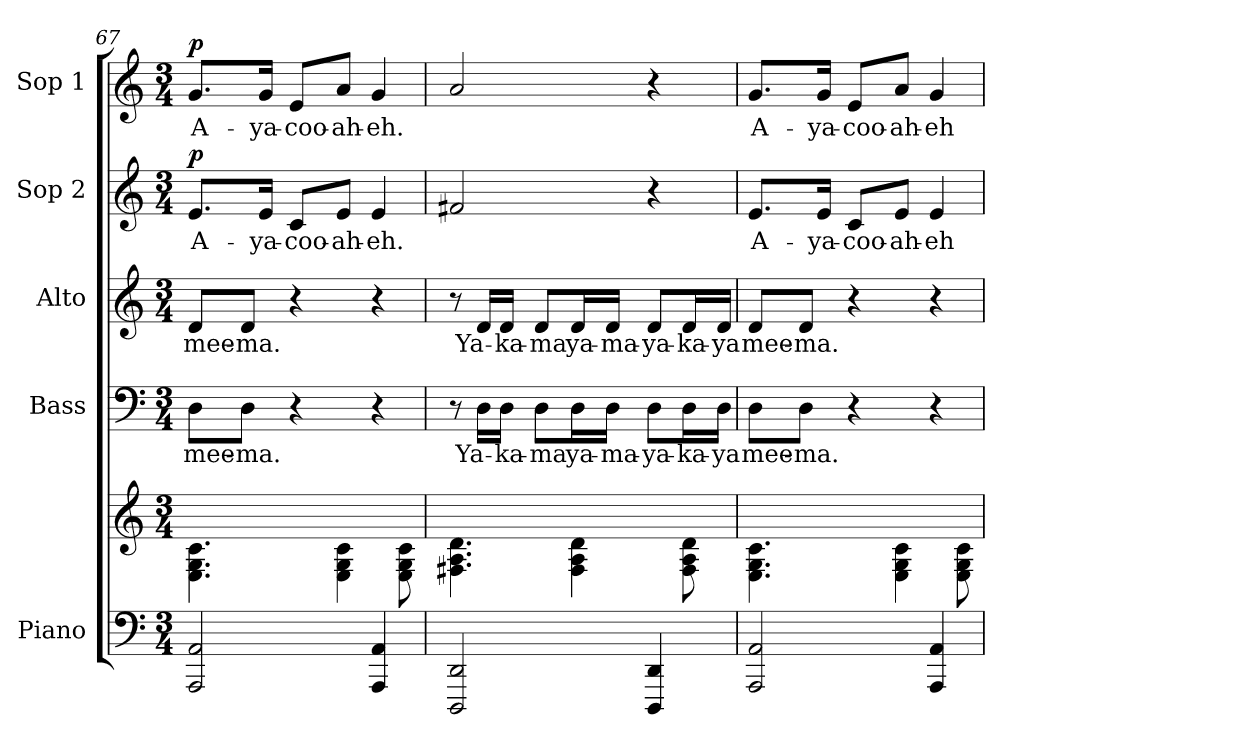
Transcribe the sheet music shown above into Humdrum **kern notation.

**kern	**kern	**kern	**text	**kern	**text	**kern	**text	**dynam	**kern	**text	**dynam
*part5	*part5	*part4	*part4	*part3	*part3	*part2	*part2	*part2	*part1	*part1	*part1
*staff6	*staff5	*staff4	*staff4	*staff3	*staff3	*staff2	*staff2	*staff2	*staff1	*staff1	*staff1
*I"Piano	*	*I"Bass	*	*I"Alto	*	*I"Sop 2	*	*	*I"Sop 1	*	*
*I'Pno.	*	*I'B.	*	*I'A.	*	*I'S.2	*	*	*I'S.1	*	*
*clefF4	*clefG2	*clefF4	*	*clefG2	*	*clefG2	*	*	*clefG2	*	*
*k[]	*k[]	*k[]	*	*k[]	*	*k[]	*	*	*k[]	*	*
*M3/4	*M3/4	*M3/4	*	*M3/4	*	*M3/4	*	*	*M3/4	*	*
=67	=67	=67	=67	=67	=67	=67	=67	=67	=67	=67	=67
!	!	!	!LO:LY:b	!	!LO:LY:b	!	!LO:LY:b	!LO:DY:b	!	!LO:LY:b	!LO:DY:b
2AAA/ 2AA/	4.E\ 4.G\ 4.c\	8D\L	mee-	8d/L	mee-	8.e/L	A-	p	8.g/L	A-	p
!	!	!	!LO:LY:b	!	!LO:LY:b	!	!	!	!	!	!
.	.	8D\J	-ma.	8d/J	-ma.	.	.	.	.	.	.
!	!	!	!	!	!	!	!LO:LY:b	!	!	!LO:LY:b	!
.	.	.	.	.	.	16e/Jk	-ya-	.	16g/Jk	-ya-	.
!	!	!	!	!	!	!	!LO:LY:b	!	!	!LO:LY:b	!
.	.	4r	.	4r	.	8c/L	-coo-	.	8e/L	-coo-	.
!	!	!	!	!	!	!	!LO:LY:b	!	!	!LO:LY:b	!
.	4E\ 4G\ 4c\	.	.	.	.	8e/J	-ah-	.	8a/J	-ah-	.
!	!	!	!	!	!	!	!LO:LY:b	!	!	!LO:LY:b	!
4AAA/ 4AA/	.	4r	.	4r	.	4e/	-eh.	.	4g/	-eh.	.
.	8E\ 8G\ 8c\	.	.	.	.	.	.	.	.	.	.
=68	=68	=68	=68	=68	=68	=68	=68	=68	=68	=68	=68
2DDD/ 2DD/	4.F#X\ 4.A\ 4.d\	8r	.	8r	.	2f#X/	.	.	2a/	.	.
!	!	!	!LO:LY:b	!	!LO:LY:b	!	!	!	!	!	!
.	.	16D\LL	Ya-	16d/LL	Ya-	.	.	.	.	.	.
!	!	!	!LO:LY:b	!	!LO:LY:b	!	!	!	!	!	!
.	.	16D\JJ	-ka-	16d/JJ	-ka-	.	.	.	.	.	.
!	!	!	!LO:LY:b	!	!LO:LY:b	!	!	!	!	!	!
.	.	8D\L	-ma	8d/L	-ma	.	.	.	.	.	.
!	!	!	!LO:LY:b	!	!LO:LY:b	!	!	!	!	!	!
.	4F#\ 4A\ 4d\	16D\L	ya-	16d/L	ya-	.	.	.	.	.	.
!	!	!	!LO:LY:b	!	!LO:LY:b	!	!	!	!	!	!
.	.	16D\JJ	-ma-	16d/JJ	-ma-	.	.	.	.	.	.
!	!	!	!LO:LY:b	!	!LO:LY:b	!	!	!	!	!	!
4DDD/ 4DD/	.	8D\L	-ya-	8d/L	-ya-	4r	.	.	4r	.	.
!	!	!	!LO:LY:b	!	!LO:LY:b	!	!	!	!	!	!
.	8F#\ 8A\ 8d\	16D\L	-ka-	16d/L	-ka-	.	.	.	.	.	.
!	!	!	!LO:LY:b	!	!LO:LY:b	!	!	!	!	!	!
.	.	16D\JJ	-ya	16d/JJ	-ya	.	.	.	.	.	.
=69	=69	=69	=69	=69	=69	=69	=69	=69	=69	=69	=69
!	!	!	!LO:LY:b	!	!LO:LY:b	!	!LO:LY:b	!	!	!LO:LY:b	!
2AAA/ 2AA/	4.E\ 4.G\ 4.c\	8D\L	mee-	8d/L	mee-	8.e/L	A-	.	8.g/L	A-	.
!	!	!	!LO:LY:b	!	!LO:LY:b	!	!	!	!	!	!
.	.	8D\J	-ma.	8d/J	-ma.	.	.	.	.	.	.
!	!	!	!	!	!	!	!LO:LY:b	!	!	!LO:LY:b	!
.	.	.	.	.	.	16e/Jk	-ya-	.	16g/Jk	-ya-	.
!	!	!	!	!	!	!	!LO:LY:b	!	!	!LO:LY:b	!
.	.	4r	.	4r	.	8c/L	-coo-	.	8e/L	-coo-	.
!	!	!	!	!	!	!	!LO:LY:b	!	!	!LO:LY:b	!
.	4E\ 4G\ 4c\	.	.	.	.	8e/J	-ah-	.	8a/J	-ah-	.
!	!	!	!	!	!	!	!LO:LY:b	!	!	!LO:LY:b	!
4AAA/ 4AA/	.	4r	.	4r	.	4e/	-eh	.	4g/	-eh	.
.	8E\ 8G\ 8c\	.	.	.	.	.	.	.	.	.	.
=	=	=	=	=	=	=	=	=	=	=	=
*-	*-	*-	*-	*-	*-	*-	*-	*-	*-	*-	*-
